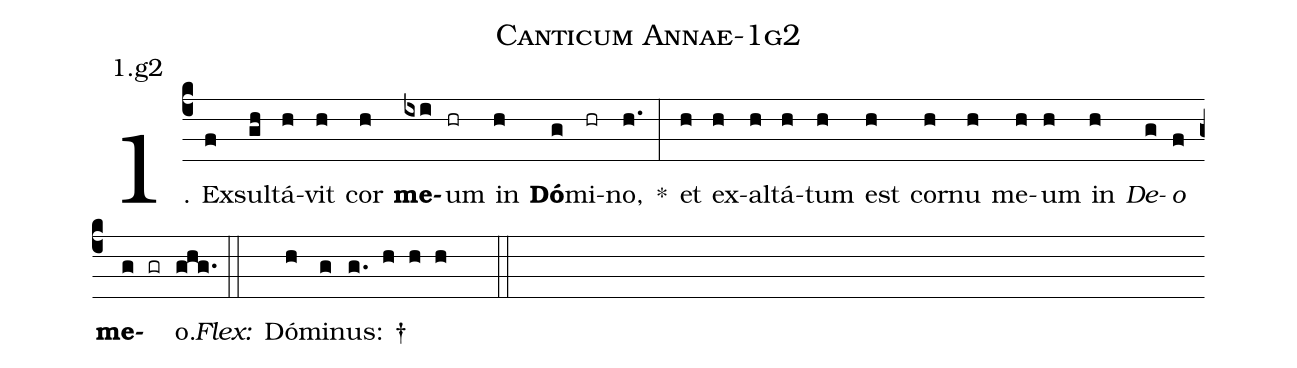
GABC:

name: Canticum Annae-1g2;
annotation: 1.g2;
%%
(c4)1. Ex(f)sul(gh)tá(h)vit(h) cor(h) <b>me</b>(ixi)um(hr) in(h) <b>Dó</b>(g)mi(hr)no,(h.) *(:) et(h) ex(h)al(h)tá(h)tum(h) est(h) cor(h)nu(h) me(h)um(h) in(h) <i>De</i>(g)<i>o</i>(f) <b>me</b>(g gr)o.(ghg.) (::)
<i>Flex:</i>()  Dó(h)mi(g)nus: †(g. h h h  ::)
